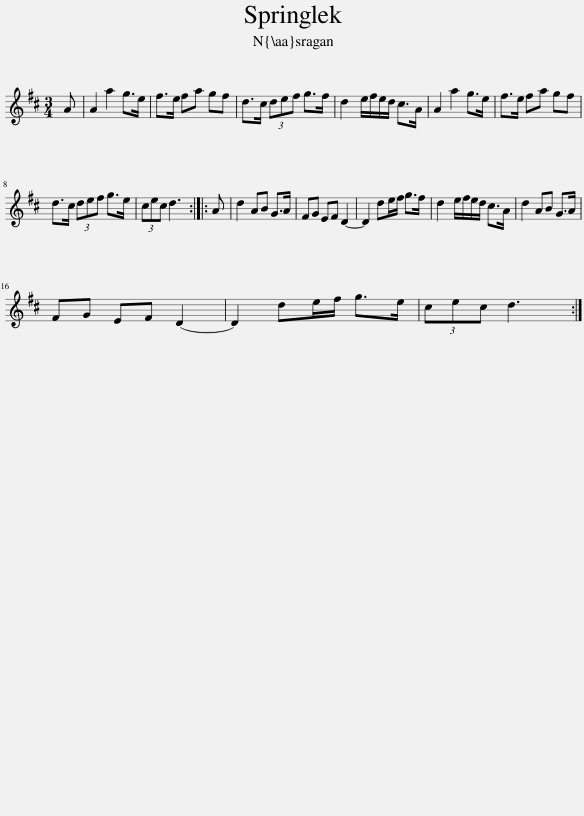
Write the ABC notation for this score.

X:1
L:1/8
M:3/4
I:linebreak $
K:D
V:1 treble
V:1
 A | A2 a2 g>e | f>e fa gf | d>c (3def g>f | d2 e/f/e/d/ c>A | %5
 A2 a2 g>e | f>e fa gf |$ d>c (3def g>e | (3cec d3 :: A | %10
 d2 AB G>A | FG EF D2- | D2 de/f/ g>f | d2 e/f/e/d/ c>A | d2 AB G>A |$ %15
 FG EF D2- | D2 de/f/ g>e | (3cec d3 :| %18
